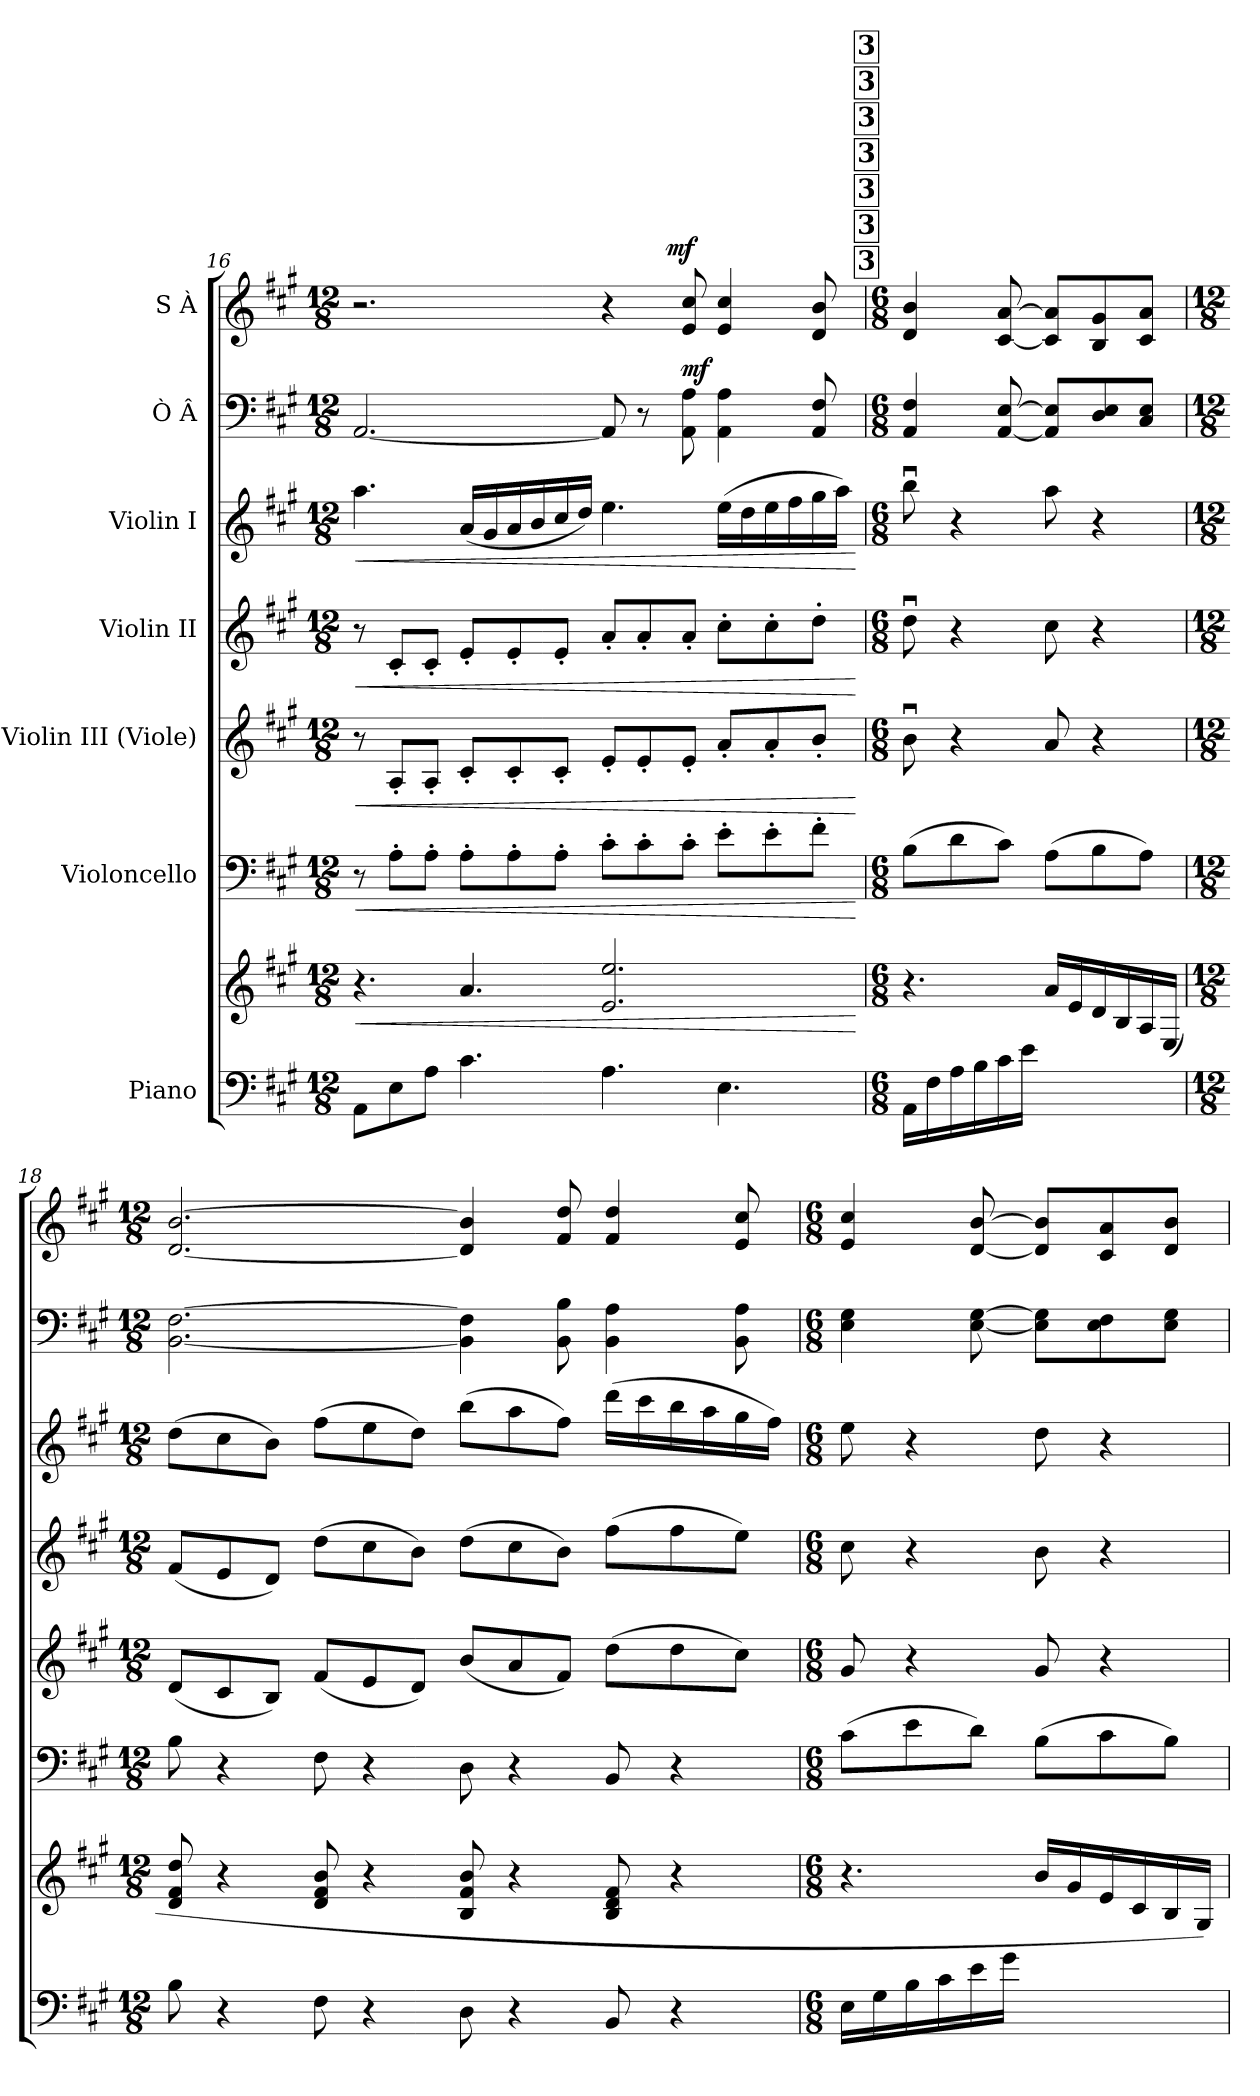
**kern	**kern	**dynam	**kern	**dynam	**kern	**dynam	**kern	**dynam	**kern	**dynam	**kern	**dynam	**kern	**dynam
*part7	*part7	*part7	*part6	*part6	*part5	*part5	*part4	*part4	*part3	*part3	*part2	*part2	*part1	*part1
*staff8	*staff7	*staff7/8	*staff6	*staff6	*staff5	*staff5	*staff4	*staff4	*staff3	*staff3	*staff2	*staff2	*staff1	*staff1
*I"Piano	*	*	*I"Violoncello	*	*I"Violin III (Viole)	*	*I"Violin II	*	*I"Violin I	*	*I"Ò Â	*	*I"S À	*
*clefF4	*clefG2	*	*clefF4	*	*clefG2	*	*clefG2	*	*clefG2	*	*clefF4	*	*clefG2	*
*k[f#c#g#]	*k[f#c#g#]	*	*k[f#c#g#]	*	*k[f#c#g#]	*	*k[f#c#g#]	*	*k[f#c#g#]	*	*k[f#c#g#]	*	*k[f#c#g#]	*
*A:	*A:	*	*A:	*	*A:	*	*A:	*	*A:	*	*A:	*	*A:	*
*M12/8	*M12/8	*	*M12/8	*	*M12/8	*	*M12/8	*	*M12/8	*	*M12/8	*	*M12/8	*
=16	=16	=16	=16	=16	=16	=16	=16	=16	=16	=16	=16	=16	=16	=16
!	!	!LO:HP:b	!	!LO:HP:b	!	!LO:HP:b	!	!LO:HP:b	!	!LO:HP:b	!	!	!	!
*	*	*	*	*	*	*	*	*	*	*	*	*	*^	*
8AA\L	4.r	<	8r	<	8r	<	8r	<	4.aa\	<	[2.AA/	.	2.r	2ryy	.
8E\	.	.	8A'>\L	.	8A'</L	.	8c#'</L	.	.	.	.	.	.	.	.
8A\J	.	.	8A'>\J	.	8A'</J	.	8c#'</J	.	.	.	.	.	.	.	.
4.c#\	4.a/	.	8A'>\L	.	8c#'</L	.	8e'</L	.	(<16a/LL	.	.	.	.	.	.
.	.	.	.	.	.	.	.	.	16g#/	.	.	.	.	.	.
.	.	.	8A'>\	.	8c#'</	.	8e'</	.	16a/	.	.	.	.	4...ryy	.
.	.	.	.	.	.	.	.	.	16b/	.	.	.	.	.	.
.	.	.	8A'>\J	.	8c#'</J	.	8e'</J	.	16cc#/	.	.	.	.	.	.
.	.	.	.	.	.	.	.	.	16dd/JJ)	.	.	.	.	.	.
4.A\	2.e/ 2.ee/	.	8c#'>\L	.	8e'</L	.	8a'</L	.	4.ee\	.	8AA/]	.	4r	.	.
.	.	.	8c#'>\	.	8e'</	.	8a'</	.	.	.	8r	.	.	.	.
!	!	!	!	!	!	!	!	!	!	!	!	!	!	!	!LO:DY:a
.	.	.	.	.	.	.	.	.	.	.	.	.	.	2ryy	mf
!	!	!	!	!	!	!	!	!	!	!	!	!LO:DY:a	!	!	!
.	.	.	8c#'>\J	.	8e'</J	.	8a'</J	.	.	.	8AA\ 8A\	mf	8e/ 8cc#/	.	.
4.E\	.	.	8e'>\L	.	8a'</L	.	8cc#'>\L	.	(>16ee\LL	.	4AA\ 4A\	.	4e/ 4cc#/	.	.
.	.	.	.	.	.	.	.	.	16dd\	.	.	.	.	.	.
.	.	.	8e'>\	.	8a'</	.	8cc#'>\	.	16ee\	.	.	.	.	.	.
.	.	.	.	.	.	.	.	.	16ff#\	.	.	.	.	.	.
.	.	.	8f#'>\J	.	8b'</J	.	8dd'>\J	.	16gg#\	.	8AA/ 8F#/	.	8d/ 8b/	.	.
.	.	.	.	.	.	.	.	.	16aa\JJ)	.	.	.	.	.	.
.	.	.	.	.	.	.	.	.	.	.	.	.	.	32ryy	.
.	.	[	.	[	.	[	.	[	.	[	.	.	.	.	.
*	*	*	*	*	*	*	*	*	*	*	*	*	*v	*v	*
!!LO:PB:g=z
!!LO:REH:place=s1:a:t=3
!!LO:REH:place=s2:a:t=3
!!LO:REH:place=s3:a:t=3
!!LO:REH:place=s4:a:t=3
!!LO:REH:place=s5:a:t=3
!!LO:REH:place=s6:a:t=3
!!LO:REH:place=s7:a:t=3
=17	=17	=17	=17	=17	=17	=17	=17	=17	=17	=17	=17	=17	=17	=17
*M6/8	*M6/8	*	*M6/8	*	*M6/8	*	*M6/8	*	*M6/8	*	*M6/8	*	*M6/8	*
(>16AA\LL	4.r	.	(>8B\L	.	8bu>\	.	8ddu>\	.	8bbu>\	.	4AA/ 4F#/	.	4d/ 4b/	.
16F#\	.	.	.	.	.	.	.	.	.	.	.	.	.	.
16A\	.	.	8d\	.	4r	.	4r	.	4r	.	.	.	.	.
16B\	.	.	.	.	.	.	.	.	.	.	.	.	.	.
16c#\	.	.	8c#\J)	.	.	.	.	.	.	.	[8AA/ [8E/	.	[8c#/ [8a/	.
16e\JJ	.	.	.	.	.	.	.	.	.	.	.	.	.	.
4.ryy	16a/LL	.	(>8A\L	.	8a/	.	8cc#\	.	8aa\	.	8AA]/ 8E]/L	.	8c#]/ 8a]/L	.
.	16e/	.	.	.	.	.	.	.	.	.	.	.	.	.
.	16d/	.	8B\	.	4r	.	4r	.	4r	.	8D/ 8E/	.	8B/ 8g#/	.
.	16B/	.	.	.	.	.	.	.	.	.	.	.	.	.
.	16A/	.	8A\J)	.	.	.	.	.	.	.	8C#/ 8E/J	.	8c#/ 8a/J	.
.	(16E/JJ	.	.	.	.	.	.	.	.	.	.	.	.	.
=18	=18	=18	=18	=18	=18	=18	=18	=18	=18	=18	=18	=18	=18	=18
*M12/8	*M12/8	*	*M12/8	*	*M12/8	*	*M12/8	*	*M12/8	*	*M12/8	*	*M12/8	*
8B\	8d/ 8f#/ 8dd/	.	8B\	.	(<8d/L	.	(<8f#/L	.	(>8dd\L	.	[2.BB\ [2.F#\	.	[2.d/ [2.b/	.
4r	4r	.	4r	.	8c#/	.	8e/	.	8cc#\	.	.	.	.	.
.	.	.	.	.	8B/J)	.	8d/J)	.	8b\J)	.	.	.	.	.
8F#\	8d/ 8f#/ 8b/	.	8F#\	.	(<8f#/L	.	(>8dd\L	.	(>8ff#\L	.	.	.	.	.
4r	4r	.	4r	.	8e/	.	8cc#\	.	8ee\	.	.	.	.	.
.	.	.	.	.	8d/J)	.	8b\J)	.	8dd\J)	.	.	.	.	.
8D\	8B/ 8f#/ 8b/	.	8D\	.	(<8b/L	.	(>8dd\L	.	(>8bb\L	.	4BB\] 4F#\]	.	4d/] 4b/]	.
4r	4r	.	4r	.	8a/	.	8cc#\	.	8aa\	.	.	.	.	.
.	.	.	.	.	8f#/J)	.	8b\J)	.	8ff#\J)	.	8BB\ 8B\	.	8f#/ 8dd/	.
8BB/	8B/ 8d/ 8f#/	.	8BB/	.	(>8dd\L	.	(>8ff#\L	.	(>16ddd\LL	.	4BB\ 4A\	.	4f#/ 4dd/	.
.	.	.	.	.	.	.	.	.	16ccc#\	.	.	.	.	.
4r	4r	.	4r	.	8dd\	.	8ff#\	.	16bb\	.	.	.	.	.
.	.	.	.	.	.	.	.	.	16aa\	.	.	.	.	.
.	.	.	.	.	8cc#\J)	.	8ee\J)	.	16gg#\	.	8BB\ 8A\	.	8e/ 8cc#/	.
.	.	.	.	.	.	.	.	.	16ff#\JJ)	.	.	.	.	.
!!LO:PB:g=z
=19	=19	=19	=19	=19	=19	=19	=19	=19	=19	=19	=19	=19	=19	=19
*M6/8	*M6/8	*	*M6/8	*	*M6/8	*	*M6/8	*	*M6/8	*	*M6/8	*	*M6/8	*
16E\LL	4.r	.	(>8c#\L	.	8g#/	.	8cc#\	.	8ee\	.	4E\ 4G#\	.	4e/ 4cc#/	.
16G#\	.	.	.	.	.	.	.	.	.	.	.	.	.	.
16B\	.	.	8e\	.	4r	.	4r	.	4r	.	.	.	.	.
16c#\	.	.	.	.	.	.	.	.	.	.	.	.	.	.
16e\	.	.	8d\J)	.	.	.	.	.	.	.	[8E\ [8G#\	.	[8d/ [8b/	.
16g#\JJ	.	.	.	.	.	.	.	.	.	.	.	.	.	.
4.ryy	16b/LL	.	(>8B\L	.	8g#/	.	8b\	.	8dd\	.	8E]\ 8G#]\L	.	8d]/ 8b]/L	.
.	16g#/	.	.	.	.	.	.	.	.	.	.	.	.	.
.	16e/	.	8c#\	.	4r	.	4r	.	4r	.	8E\ 8F#\	.	8c#/ 8a/	.
.	16c#/	.	.	.	.	.	.	.	.	.	.	.	.	.
.	16B/	.	8B\J)	.	.	.	.	.	.	.	8E\ 8G#\J	.	8d/ 8b/J	.
.	16G#/JJ)	.	.	.	.	.	.	.	.	.	.	.	.	.
=	=	=	=	=	=	=	=	=	=	=	=	=	=	=
*-	*-	*-	*-	*-	*-	*-	*-	*-	*-	*-	*-	*-	*-	*-
